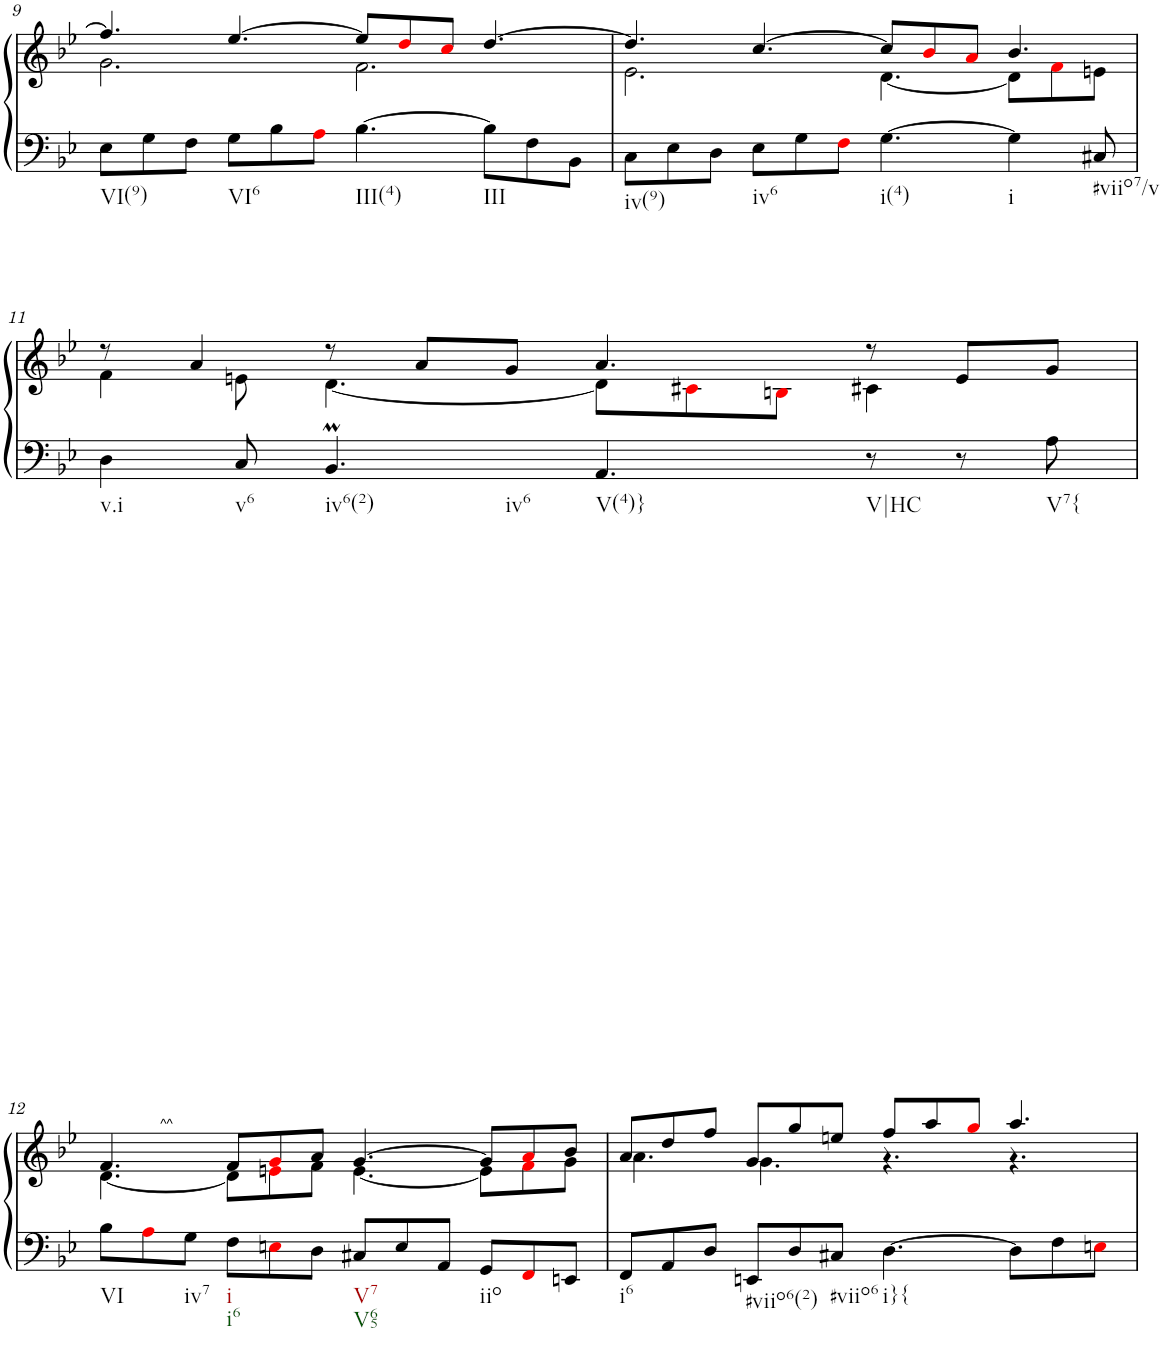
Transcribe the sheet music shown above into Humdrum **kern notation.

**kern	**kern
*part1	*part1
*staff2	*staff1
*I"unbenannt1	*
!!LO:PB:g=z
*clefF4	*clefG2
*k[b-e-]	*k[b-e-]
*M12/8	*M12/8
=9	=9
*	*^
!LO:TX:b:t=VI(9)	!	!
8E-\L	4.ff/]	2.g\
8G\	.	.
8F\J	.	.
!LO:TX:b:t=VI6	!	!
8G\L	[4.ee-/	.
8B-\	.	.
8Ai\J	.	.
!LO:TX:b:t=III(4)	!	!
[4.B-\	8ee-/L]	2.f\
.	8ddi/	.
.	8cci/J	.
!LO:TX:b:t=III	!	!
8B-\L]	[4.dd/	.
8F\	.	.
8BB-\J	.	.
=10	=10	=10
!LO:TX:b:t=iv(9)	!	!
8C\L	4.dd/]	2.e-\
8E-\	.	.
8D\J	.	.
!LO:TX:b:t=iv6	!	!
8E-\L	[4.cc/	.
8G\	.	.
8Fi\J	.	.
!LO:TX:b:t=i(4)	!	!
[4.G\	8cc/L]	[4.d\
.	8b-i/	.
.	8ai/J	.
!LO:TX:b:t=i	!	!
4G\]	4.b-/	8d\L]
.	.	8fi\
!LO:TX:b:t=#viio7/v	!	!
8C#X/	.	8en\J
!!LO:LB:g=z	!!
=11	=11	=11
!LO:TX:b:t=^^	!	!
!LO:TX:b:t=v.i	!	!
4D\	8r	4f\
.	4a/	.
!LO:TX:b:t=v6	!	!
8C/	.	8en\
!LO:TX:b:t=iv6(2)	!	!
!LO:TX:b:t=iv6	!	!
4.BB-M/	8r	[4.d\
.	8a/L	.
.	8g/J	.
!LO:TX:b:t=V(4)}	!	!
4.AA/	4.a/	8d\L]
.	.	8c#Xi\
.	.	8Bni\J
!LO:TX:b:t=V|HC	!	!
8r	8r	4c#X\
8r	8e/L	.
!LO:TX:b:t=V7{	!	!
8A\	8g/J	8ryy
!!LO:LB:g=z	!!
=12	=12	=12
!LO:TX:b:t=VI	!	!
8B-\L	4.f/	[4.d\
8Ai\	.	.
!LO:TX:b:t=iv7	!	!
8G\J	.	.
!LO:TX:b:t=i	!	!
!LO:TX:b:t=i6	!	!
8F\L	8f/L	8d\L]
8Eni\	8gi/	8eni\
8D\J	8a/J	8f\J
!LO:TX:b:t=V7	!	!
!LO:TX:b:t=V65	!	!
8C#X/L	[4.g/	[4.e\
8E/	.	.
8AA/J	.	.
!LO:TX:b:t=iio	!	!
8GG/L	8g/L]	8e\L]
8FFi/	8ai/	8fi\
8EEn/J	8b-/J	8g\J
=13	=13	=13
!LO:TX:b:t=i6	!	!
8FF/L	8a/L	4.a\
8AA/	8dd/	.
8D/J	8ff/J	.
!LO:TX:b:t=#viio6(2)	!	!
8EEn/L	8g/L	4.g\
8D/	8gg/	.
!LO:TX:b:t=#viio6	!	!
8C#X/J	8een/J	.
!LO:TX:b:t=i}{	!	!
[4.D\	8ff/L	4.r
.	8aa/	.
.	8ggi/J	.
8D\L]	4.aa/	4.r
8F\	.	.
8Eni\J	.	.
*	*v	*v
=	=
*-	*-
